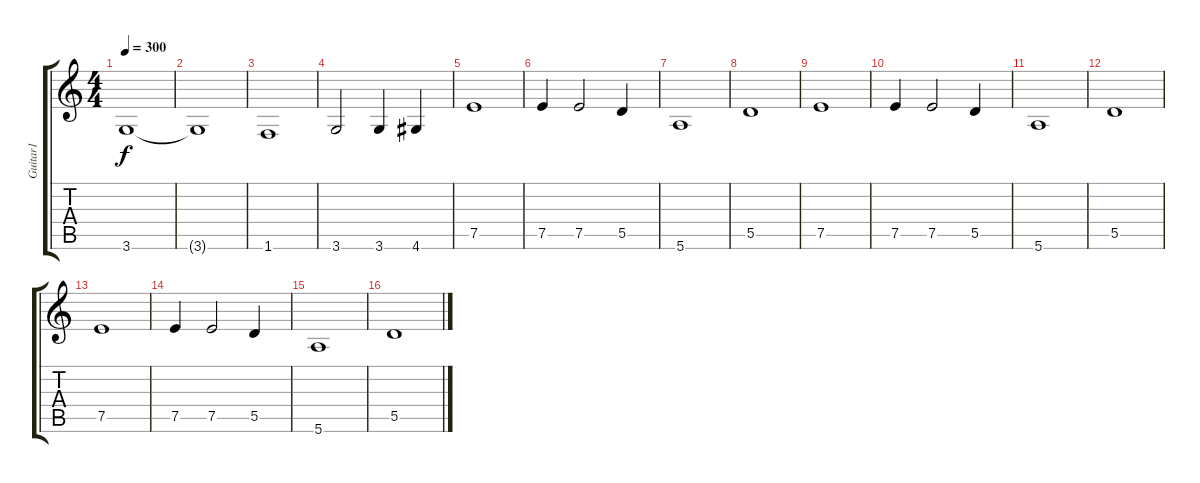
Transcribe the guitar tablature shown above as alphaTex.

\track ("Guitar1" "Guitar1") {instrument overdrivenguitar}
\staff {score tabs}
\tuning (E4 B3 G3 D3 A2 E2) {hide}
\ts (4 4)
\tempo 300
\clef g2
\ks c
3.6.1{dy f} |
3.6{t}.1 |
1.6.1 |
3.6.2 3.6.4 4.6.4 |
7.5.1 |
7.5.4 7.5.2 5.5.4 |
5.6.1 |
5.5.1 |
7.5.1 |
7.5.4 7.5.2 5.5.4 |
5.6.1 |
5.5.1 |
7.5.1 |
7.5.4 7.5.2 5.5.4 |
5.6.1 |
5.5.1
